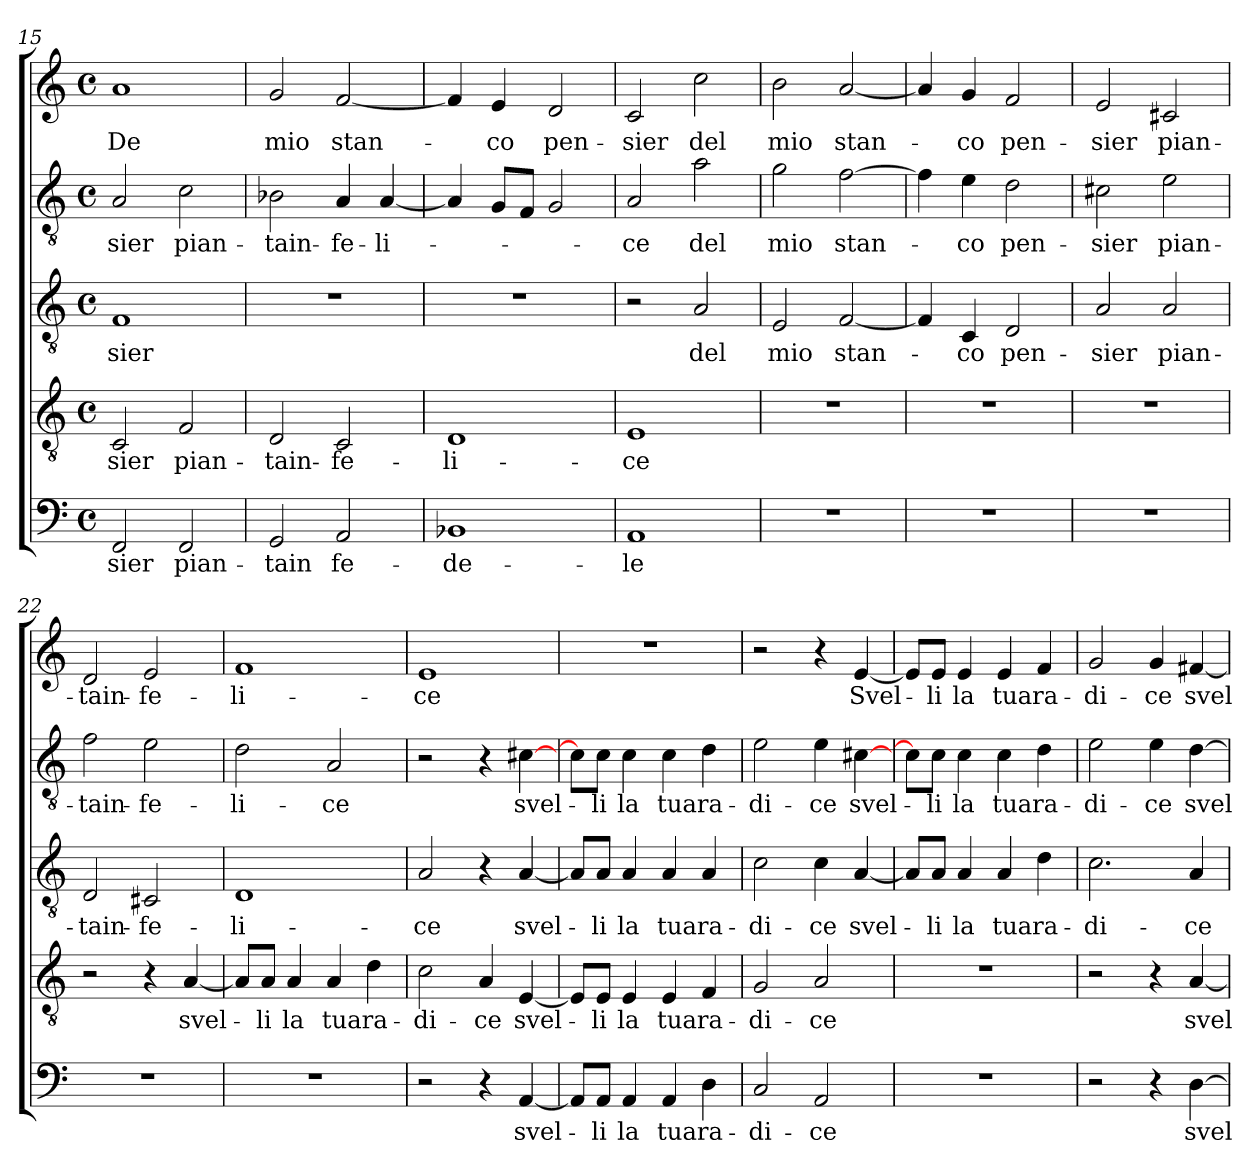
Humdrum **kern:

**kern	**text	**kern	**text	**kern	**text	**kern	**text	**kern	**text
*part5	*part5	*part4	*part4	*part3	*part3	*part2	*part2	*part1	*part1
*staff5	*staff5	*staff4	*staff4	*staff3	*staff3	*staff2	*staff2	*staff1	*staff1
*clefF4	*	*clefGv2	*	*clefGv2	*	*clefGv2	*	*clefG2	*
*k[]	*	*k[]	*	*k[]	*	*k[]	*	*k[]	*
*C:	*	*C:	*	*C:	*	*C:	*	*C:	*
*M4/4	*	*M4/4	*	*M4/4	*	*M4/4	*	*M4/4	*
*met(c)	*	*met(c)	*	*met(c)	*	*met(c)	*	*met(c)	*
=15	=15	=15	=15	=15	=15	=15	=15	=15	=15
2FF/	-sier	2C/	-sier	1F	-sier	2A/	-sier	1a	De
2FF/	pian-	2F/	pian-	.	.	2c\	pian-	.	.
!!LO:PB:g=z
=16	=16	=16	=16	=16	=16	=16	=16	=16	=16
2GG/	-tain	2D/	-tain-	1r	.	2B-X\	-tain-	2g/	mio
2AA/	fe-	2C/	-fe-	.	.	4A/	-fe-	[2f/	stan-
.	.	.	.	.	.	[4A/	-li-	.	.
=17	=17	=17	=17	=17	=17	=17	=17	=17	=17
1BB-X	-de-	1D	-li-	1r	.	4A/]	.	4f/]	.
.	.	.	.	.	.	8G/L	.	4e/	-co
.	.	.	.	.	.	8F/J	.	.	.
.	.	.	.	.	.	2G/	.	2d/	pen-
=18	=18	=18	=18	=18	=18	=18	=18	=18	=18
1AA	-le	1E	-ce	2r	.	2A/	-ce	2c/	-sier
.	.	.	.	2A/	del	2a\	del	2cc\	del
=19	=19	=19	=19	=19	=19	=19	=19	=19	=19
1r	.	1r	.	2E/	mio	2g\	mio	2b\	mio
.	.	.	.	[2F/	stan-	[2f\	stan-	[2a/	stan-
=20	=20	=20	=20	=20	=20	=20	=20	=20	=20
1r	.	1r	.	4F/]	.	4f\]	.	4a/]	.
.	.	.	.	4C/	-co	4e\	-co	4g/	-co
.	.	.	.	2D/	pen-	2d\	pen-	2f/	pen-
!!LO:LB:g=z
=21	=21	=21	=21	=21	=21	=21	=21	=21	=21
1r	.	1r	.	2A/	-sier	2c#X\	-sier	2e/	-sier
.	.	.	.	2A/	pian-	2e\	pian-	2c#X/	pian-
=22	=22	=22	=22	=22	=22	=22	=22	=22	=22
1r	.	2r	.	2D/	-tain-	2f\	-tain-	2d/	-tain-
.	.	4r	.	2C#X/	-fe-	2e\	-fe-	2e/	-fe-
.	.	[4A/	svel-	.	.	.	.	.	.
=23	=23	=23	=23	=23	=23	=23	=23	=23	=23
1r	.	8A/L]	.	1D	-li-	2d\	-li-	1f	-li-
.	.	8A/J	-li	.	.	.	.	.	.
.	.	4A/	la	.	.	.	.	.	.
.	.	4A/	tua	.	.	2A/	-ce	.	.
.	.	4d\	ra-	.	.	.	.	.	.
=24	=24	=24	=24	=24	=24	=24	=24	=24	=24
2r	.	2c\	-di-	2A/	-ce	2r	.	1e	-ce
4r	.	4A/	-ce	4r	.	4r	.	.	.
[4AA/	svel-	[4E/	svel-	[4A/	svel-	[4c#X\	svel-	.	.
=25	=25	=25	=25	=25	=25	=25	=25	=25	=25
8AA/L]	.	8E/L]	.	8A/L]	.	8c\L]	.	1r	.
8AA/J	-li	8E/J	-li	8A/J	-li	8c\J	-li	.	.
4AA/	la	4E/	la	4A/	la	4c\	la	.	.
4AA/	tua	4E/	tua	4A/	tua	4c\	tua	.	.
4D\	ra-	4F/	ra-	4A/	ra-	4d\	ra-	.	.
!!LO:LB:g=z
=26	=26	=26	=26	=26	=26	=26	=26	=26	=26
2C/	-di-	2G/	-di-	2c\	-di-	2e\	-di-	2r	.
2AA/	-ce	2A/	-ce	4c\	-ce	4e\	-ce	4r	.
.	.	.	.	[4A/	svel-	[4c#X\	svel-	[4e/	Svel-
=27	=27	=27	=27	=27	=27	=27	=27	=27	=27
1r	.	1r	.	8A/L]	.	8c\L]	.	8e/L]	.
.	.	.	.	8A/J	-li	8c\J	-li	8e/J	-li
.	.	.	.	4A/	la	4c\	la	4e/	la
.	.	.	.	4A/	tua	4c\	tua	4e/	tua
.	.	.	.	4d\	ra-	4d\	ra-	4f/	ra-
=28	=28	=28	=28	=28	=28	=28	=28	=28	=28
2r	.	2r	.	2.c\	-di-	2e\	-di-	2g/	-di-
4r	.	4r	.	.	.	4e\	-ce	4g/	-ce
[4D\	svel-	[4A/	svel-	4A/	-ce	[4d\	svel-	[4f#X/	svel-
=	=	=	=	=	=	=	=	=	=
*-	*-	*-	*-	*-	*-	*-	*-	*-	*-
